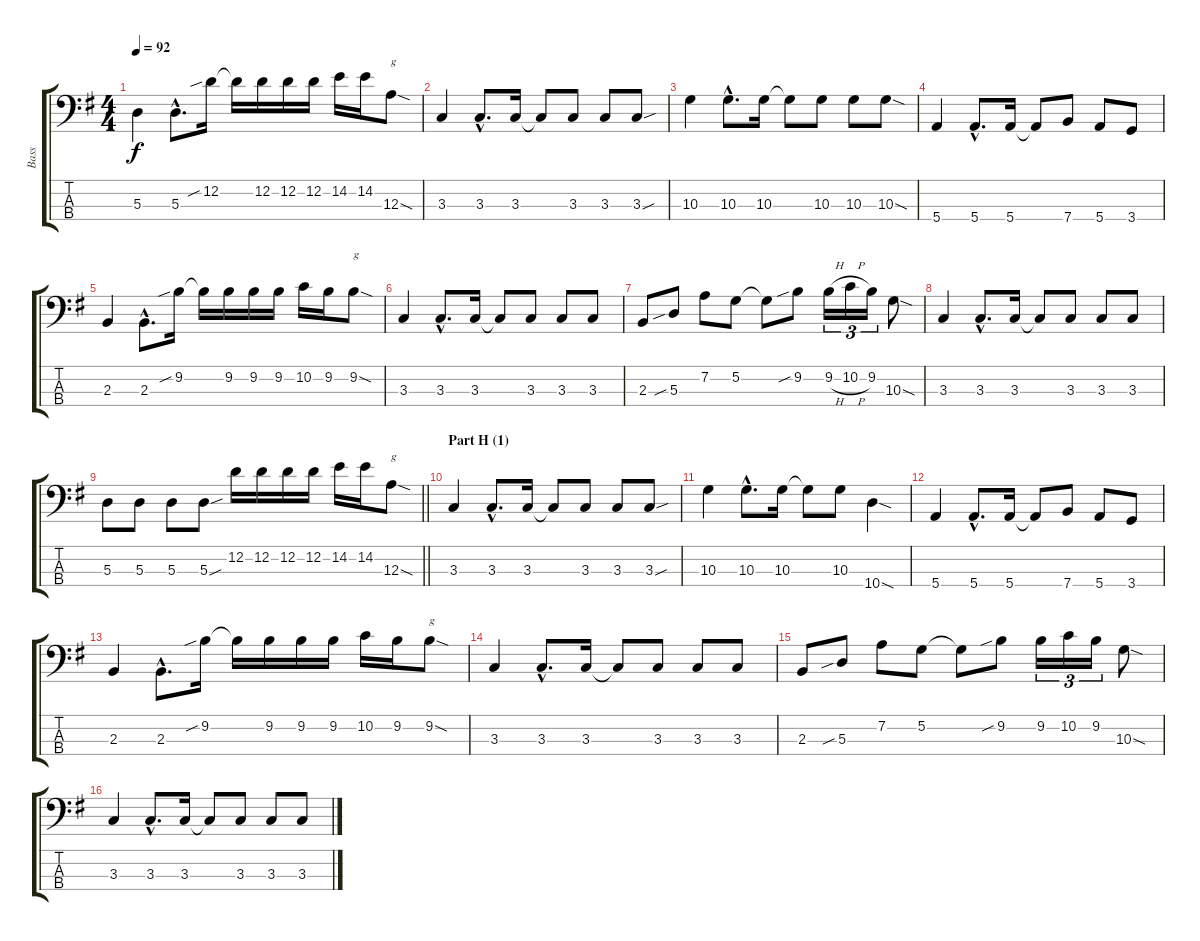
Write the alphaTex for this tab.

\track ("Bass" "Bass") {instrument electricbasspick}
\staff {score tabs}
\tuning (G2 D2 A1 E1) {hide}
\ts (4 4)
\tempo 92
\clef f4
\ks g
5.3.4{dy f} 5.3{hac}.8{d} 12.2{sib}.16 12.2{t}.16 12.2.16 12.2.16 12.2.16 14.2.16 14.2.16 12.3{sod}.8{txt "g"} |
3.3.4 3.3{hac}.8{d} 3.3.16 3.3{t}.8 3.3.8 3.3.8 3.3{sou}.8 |
10.3.4 10.3{hac}.8{d} 10.3.16 10.3{t}.8 10.3.8 10.3.8 10.3{sod}.8 |
5.4.4 5.4{hac}.8{d} 5.4.16 5.4{t}.8 7.4.8 5.4.8 3.4.8 |
2.3.4 2.3{hac}.8{d} 9.2{sib}.16 9.2{t}.16 9.2.16 9.2.16 9.2.16 10.2.16 9.2.16 9.2{sod}.8{txt "g"} |
3.3.4 3.3{hac}.8{d} 3.3.16 3.3{t}.8 3.3.8 3.3.8 3.3.8 |
2.3.8 5.3{sib}.8 7.2.8 5.2.8 5.2{t}.8 9.2{sib}.8 9.2{h}.16{tu (3 2)} 10.2{h}.16{tu (3 2)} 9.2.16{tu (3 2)} 10.3{sod}.8 |
3.3.4 3.3{hac}.8{d} 3.3.16 3.3{t}.8 3.3.8 3.3.8 3.3.8 |
\barLineRight lightlight
5.3.8 5.3.8 5.3.8 5.3{sou}.8 12.2.16 12.2.16 12.2.16 12.2.16 14.2.16 14.2.16 12.3{sod}.8{txt "g"} |
\section ("" "Part H (1)")
3.3.4 3.3{hac}.8{d} 3.3.16 3.3{t}.8 3.3.8 3.3.8 3.3{sou}.8 |
10.3.4 10.3{hac}.8{d} 10.3.16 10.3{t}.8 10.3.8 10.4{sod}.4 |
5.4.4 5.4{hac}.8{d} 5.4.16 5.4{t}.8 7.4.8 5.4.8 3.4.8 |
2.3.4 2.3{hac}.8{d} 9.2{sib}.16 9.2{t}.16 9.2.16 9.2.16 9.2.16 10.2.16 9.2.16 9.2{sod}.8{txt "g"} |
3.3.4 3.3{hac}.8{d} 3.3.16 3.3{t}.8 3.3.8 3.3.8 3.3.8 |
2.3.8 5.3{sib}.8 7.2.8 5.2.8 5.2{t}.8 9.2{sib}.8 9.2.16{tu (3 2)} 10.2.16{tu (3 2)} 9.2.16{tu (3 2)} 10.3{sod}.8 |
3.3.4 3.3{hac}.8{d} 3.3.16 3.3{t}.8 3.3.8 3.3.8 3.3.8
